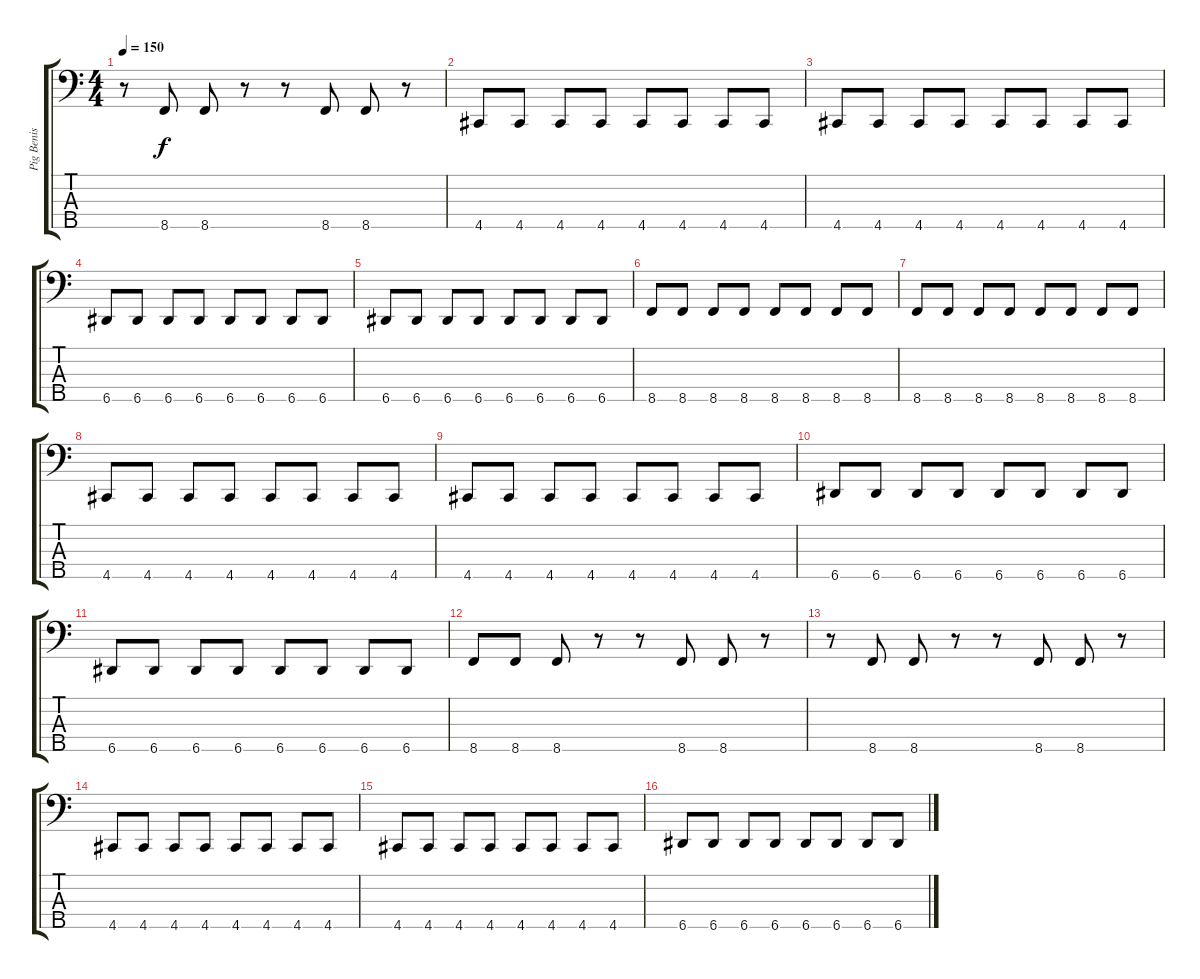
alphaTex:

\track ("Pig Benis" "Pig Benis") {instrument electricbassfinger}
\staff {score tabs}
\tuning (F2 C2 G1 D1 A0) {hide}
\ts (4 4)
\tempo 150
\clef f4
\ks c
r.8{dy f} 8.5.8 8.5.8 r.8 r.8 8.5.8 8.5.8 r.8 |
4.5.8 4.5.8 4.5.8 4.5.8 4.5.8 4.5.8 4.5.8 4.5.8 |
4.5.8 4.5.8 4.5.8 4.5.8 4.5.8 4.5.8 4.5.8 4.5.8 |
6.5.8 6.5.8 6.5.8 6.5.8 6.5.8 6.5.8 6.5.8 6.5.8 |
6.5.8 6.5.8 6.5.8 6.5.8 6.5.8 6.5.8 6.5.8 6.5.8 |
8.5.8 8.5.8 8.5.8 8.5.8 8.5.8 8.5.8 8.5.8 8.5.8 |
8.5.8 8.5.8 8.5.8 8.5.8 8.5.8 8.5.8 8.5.8 8.5.8 |
4.5.8 4.5.8 4.5.8 4.5.8 4.5.8 4.5.8 4.5.8 4.5.8 |
4.5.8 4.5.8 4.5.8 4.5.8 4.5.8 4.5.8 4.5.8 4.5.8 |
6.5.8 6.5.8 6.5.8 6.5.8 6.5.8 6.5.8 6.5.8 6.5.8 |
6.5.8 6.5.8 6.5.8 6.5.8 6.5.8 6.5.8 6.5.8 6.5.8 |
8.5.8 8.5.8 8.5.8 r.8 r.8 8.5.8 8.5.8 r.8 |
r.8 8.5.8 8.5.8 r.8 r.8 8.5.8 8.5.8 r.8 |
4.5.8 4.5.8 4.5.8 4.5.8 4.5.8 4.5.8 4.5.8 4.5.8 |
4.5.8 4.5.8 4.5.8 4.5.8 4.5.8 4.5.8 4.5.8 4.5.8 |
6.5.8 6.5.8 6.5.8 6.5.8 6.5.8 6.5.8 6.5.8 6.5.8
